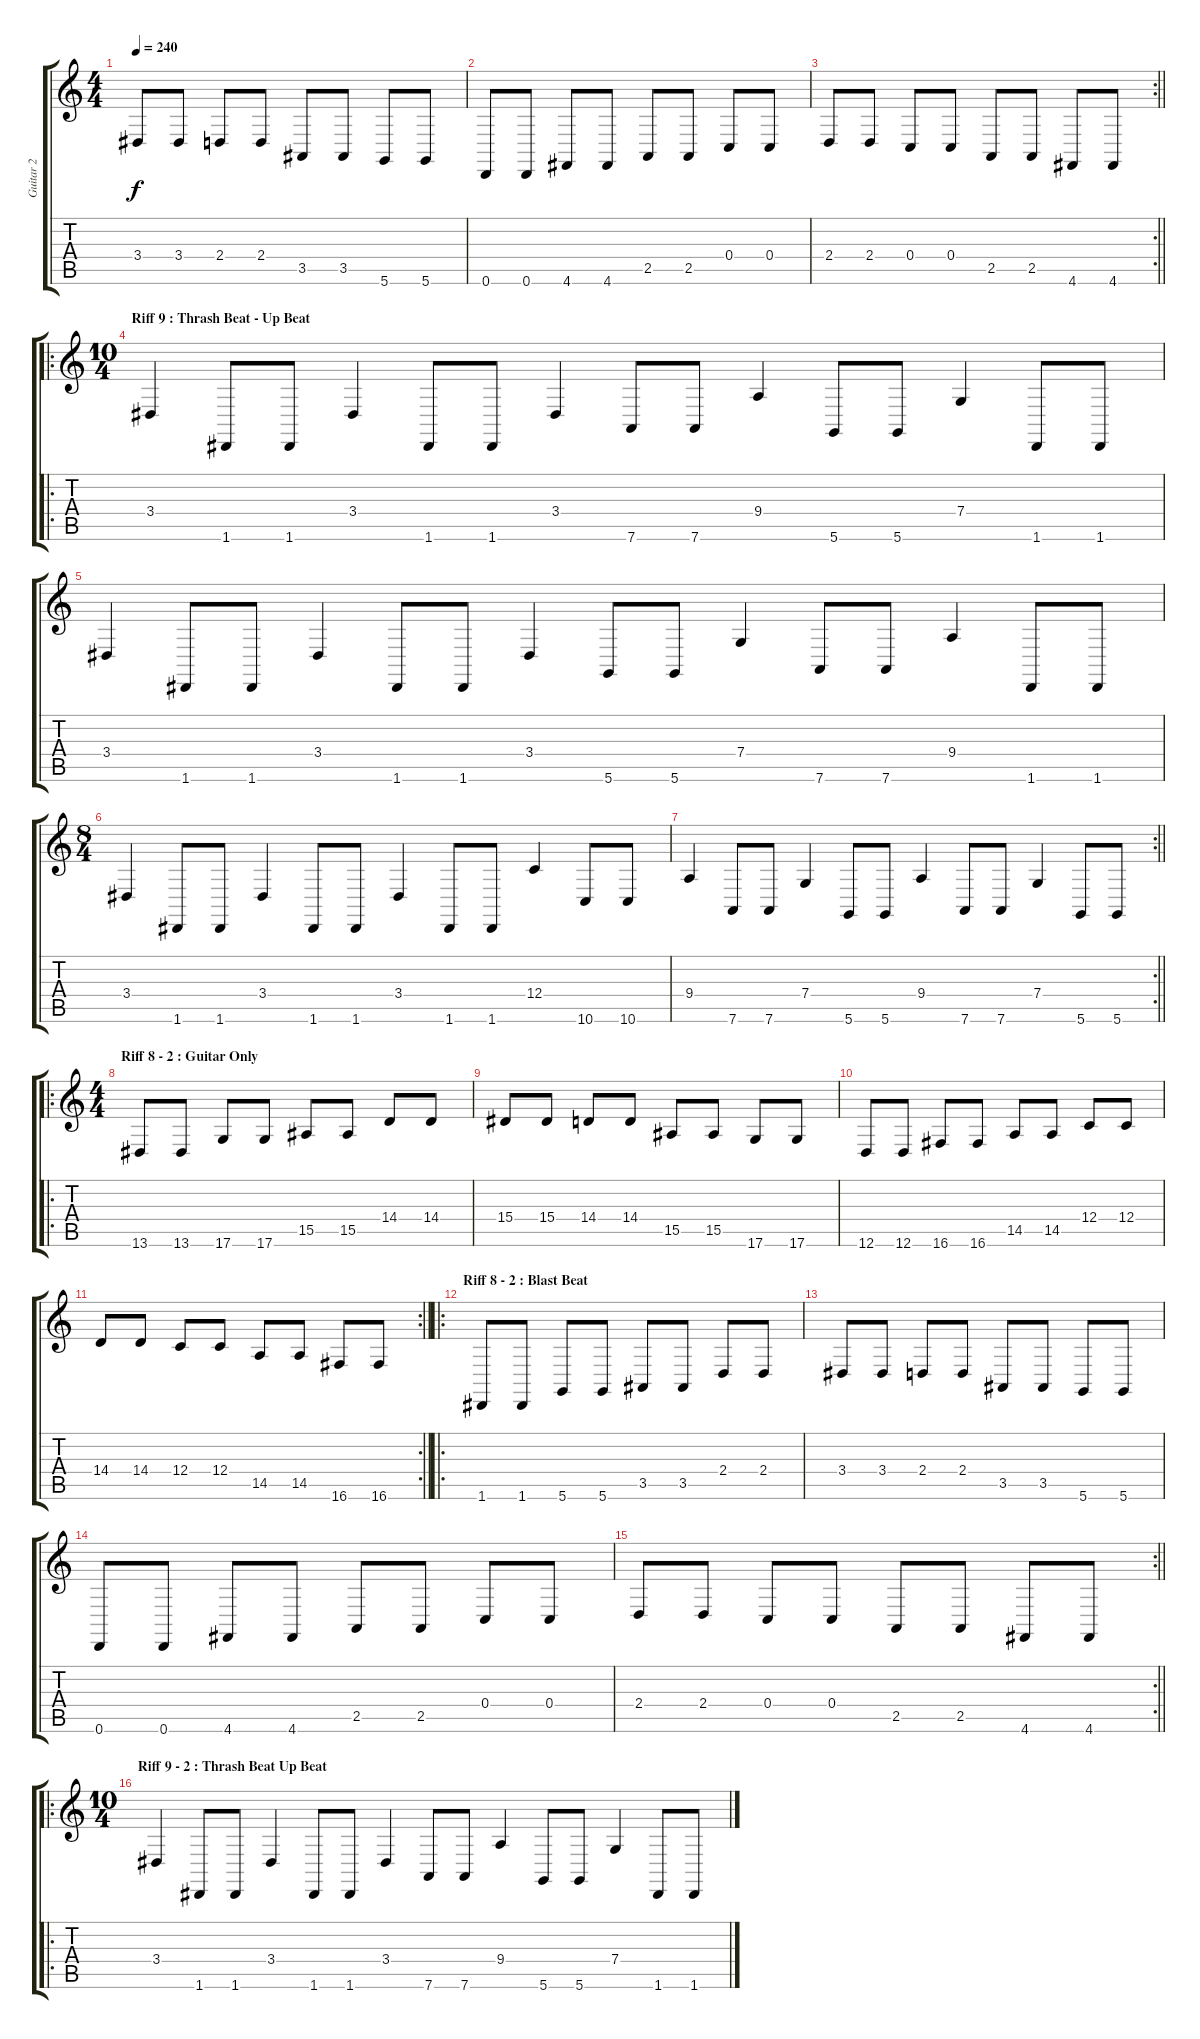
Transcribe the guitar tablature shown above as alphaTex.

\track ("Guitar 2" "Guitar 2") {instrument electricgrandpiano}
\staff {score tabs}
\tuning (D4 A3 F3 C3 G2 D2) {hide}
\ts (4 4)
\tempo 240
\clef g2
\ks c
3.4.8{dy f} 3.4.8 2.4.8 2.4.8 3.5.8 3.5.8 5.6.8 5.6.8 |
0.6.8 0.6.8 4.6.8 4.6.8 2.5.8 2.5.8 0.4.8 0.4.8 |
\rc 2
\barLineRight lightlight
2.4.8 2.4.8 0.4.8 0.4.8 2.5.8 2.5.8 4.6.8 4.6.8 |
\ro
\ts (10 4)
\section ("" "Riff 9 : Thrash Beat - Up Beat")
3.4.4 1.6.8 1.6.8 3.4.4 1.6.8 1.6.8 3.4.4 7.6.8 7.6.8 9.4.4 5.6.8 5.6.8 7.4.4 1.6.8 1.6.8 |
3.4.4 1.6.8 1.6.8 3.4.4 1.6.8 1.6.8 3.4.4 5.6.8 5.6.8 7.4.4 7.6.8 7.6.8 9.4.4 1.6.8 1.6.8 |
\ts (8 4)
3.4.4 1.6.8 1.6.8 3.4.4 1.6.8 1.6.8 3.4.4 1.6.8 1.6.8 12.4.4 10.6.8 10.6.8 |
\rc 2
\barLineRight lightlight
9.4.4 7.6.8 7.6.8 7.4.4 5.6.8 5.6.8 9.4.4 7.6.8 7.6.8 7.4.4 5.6.8 5.6.8 |
\ro
\ts (4 4)
\section ("" "Riff 8 - 2 : Guitar Only")
13.6.8 13.6.8 17.6.8 17.6.8 15.5.8 15.5.8 14.4.8 14.4.8 |
15.4.8 15.4.8 14.4.8 14.4.8 15.5.8 15.5.8 17.6.8 17.6.8 |
12.6.8 12.6.8 16.6.8 16.6.8 14.5.8 14.5.8 12.4.8 12.4.8 |
\rc 2
\barLineRight lightlight
14.4.8 14.4.8 12.4.8 12.4.8 14.5.8 14.5.8 16.6.8 16.6.8 |
\ro
\section ("" "Riff 8 - 2 : Blast Beat")
1.6.8 1.6.8 5.6.8 5.6.8 3.5.8 3.5.8 2.4.8 2.4.8 |
3.4.8 3.4.8 2.4.8 2.4.8 3.5.8 3.5.8 5.6.8 5.6.8 |
0.6.8 0.6.8 4.6.8 4.6.8 2.5.8 2.5.8 0.4.8 0.4.8 |
\rc 2
\barLineRight lightlight
2.4.8 2.4.8 0.4.8 0.4.8 2.5.8 2.5.8 4.6.8 4.6.8 |
\ro
\ts (10 4)
\section ("" "Riff 9 - 2 : Thrash Beat Up Beat")
3.4.4 1.6.8 1.6.8 3.4.4 1.6.8 1.6.8 3.4.4 7.6.8 7.6.8 9.4.4 5.6.8 5.6.8 7.4.4 1.6.8 1.6.8
